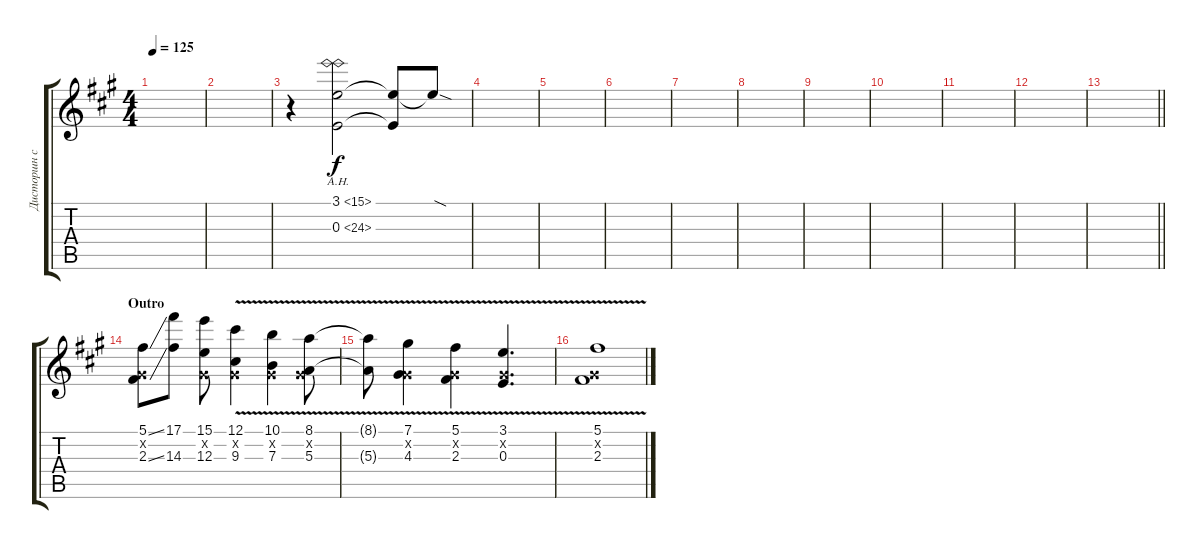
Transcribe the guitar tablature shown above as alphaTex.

\track ("Дисторшн соло" "Дисторшн с") {instrument overdrivenguitar}
\staff {score tabs}
\tuning (Db4 Ab3 E3 B2 Gb2 Db2) {hide}
\ts (4 4)
\tempo 125
\clef g2
\ks f#minor
|
|
r.4 (3.1{ah 12} 0.3{ah 24}).2 (3.1{t} 0.3{t}).8 3.1{sod t}.8 |
|
|
|
|
|
|
|
|
|
\barLineRight lightlight
|
\section ("" "Outro")
(5.1{ss} 0.2{x} 2.3{ss}).8{volume 7 balance 4} (17.1 14.3).8 (15.1 0.2{x} 12.3).8 (12.1{v} 0.2{x} 9.3{v}).4 (10.1{v} 0.2{x} 7.3{v}).4 (8.1{v} 0.2{x} 5.3{v}).8 |
(8.1{t} 5.3{t}).8 (7.1{v} 0.2{x} 4.3{v}).4 (5.1{v} 0.2{x} 2.3{v}).4 (3.1{v} 0.2{x} 0.3{v}).4{d} |
(5.1{v} 0.2{x} 2.3{v}).1
